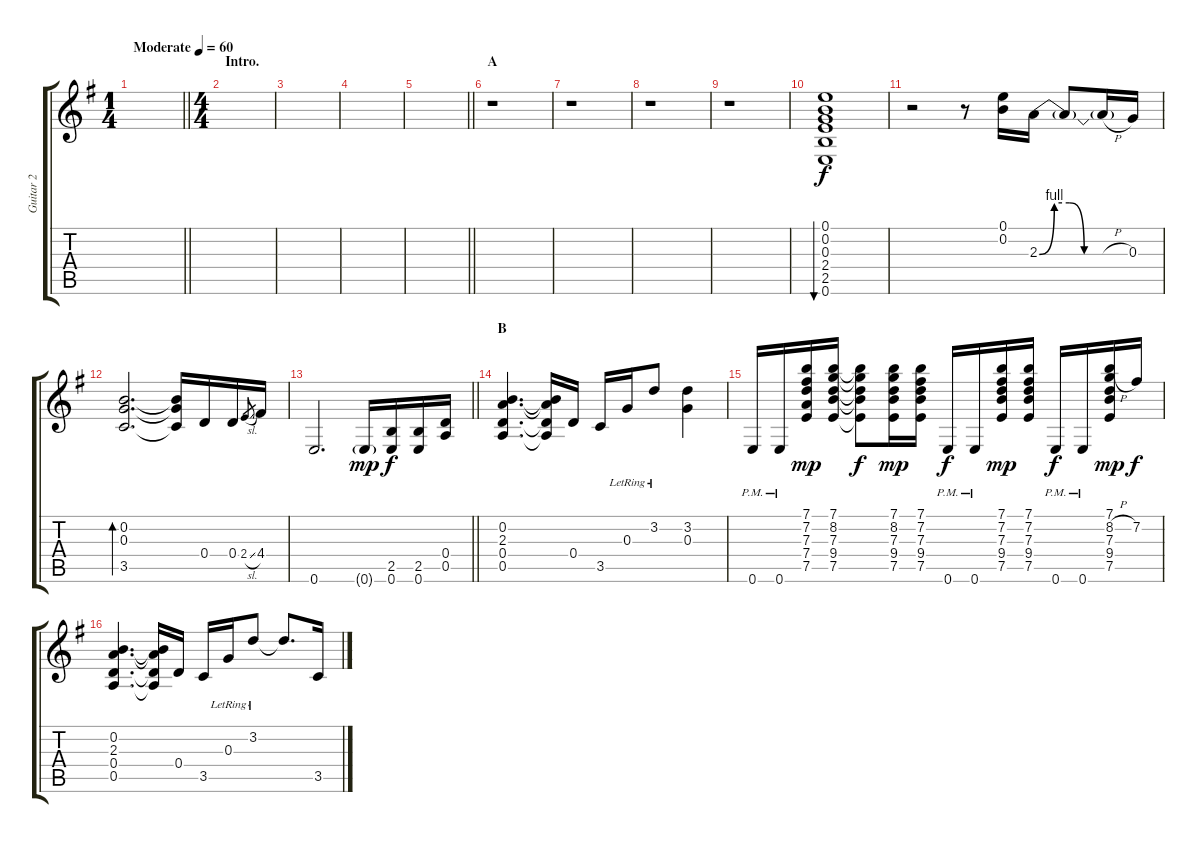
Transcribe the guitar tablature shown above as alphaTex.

\track ("Guitar 2" "Guitar 2") {instrument distortionguitar}
\staff {score tabs}
\tuning (E4 B3 G3 D3 A2 E2) {hide}
\ts (1 4)
\tempo (60 "Moderate")
\clef g2
\barLineRight lightlight
\ks g
|
\ts (4 4)
\section ("" "Intro.")
|
|
|
\barLineRight lightlight
|
\section ("" "A")
r.1 |
r.1 |
r.1 |
r.1 |
(0.1 0.2 0.3 2.4 2.5 0.6).1{bu 240} |
r.2 r.8 (0.1 0.2).16{dy f} 2.3{be (custom 0 0 10 4 20 4 30 0 60 0)}.16 2.3{t}.8 2.3{h t}.16 0.3.16 |
(0.2 0.3 3.5).2{d bd 240} (0.2{t} 0.3{t} 3.5{t}).16 0.4.16 0.4.16 2.4{sl}.8{gr} 4.4.16 |
\barLineRight lightlight
0.6.2{d} 0.6{g}.16{dy mp} (2.5 0.6).16{dy f} (2.5 0.6).16 (0.4 0.5).16 |
\section ("" "B")
(0.2 2.3 0.4 0.5).4{d} (0.2{t} 2.3{t} 0.4{t} 0.5{t}).16 0.4.16 3.5.16 0.3{lr}.16 3.2{lr}.8 (3.2 0.3).4 |
0.6{pm}.16 0.6{pm}.16 (7.1 7.2 7.3 7.4 7.5).16{dy mp} (7.1 8.2 7.3 9.4 7.5).16 (7.1{t} 8.2{t} 7.3{t} 9.4{t} 7.5{t}).8{dy f} (7.1 8.2 7.3 9.4 7.5).16{dy mp} (7.1 7.2 7.3 9.4 7.5).16 0.6{pm}.16{dy f} 0.6{pm}.16 (7.1 7.2 7.3 9.4 7.5).16{dy mp} (7.1 7.2 7.3 9.4 7.5).16 0.6{pm}.16{dy f} 0.6{pm}.16 (7.1 8.2{h} 7.3 9.4 7.5).16{dy mp} 7.2.16{dy f} |
(0.2 2.3 0.4 0.5).4{d} (0.2{t} 2.3{t} 0.4{t} 0.5{t}).16 0.4.16 3.5.16 0.3{lr}.16 3.2{lr}.8 3.2{t}.8{d} 3.5.16
